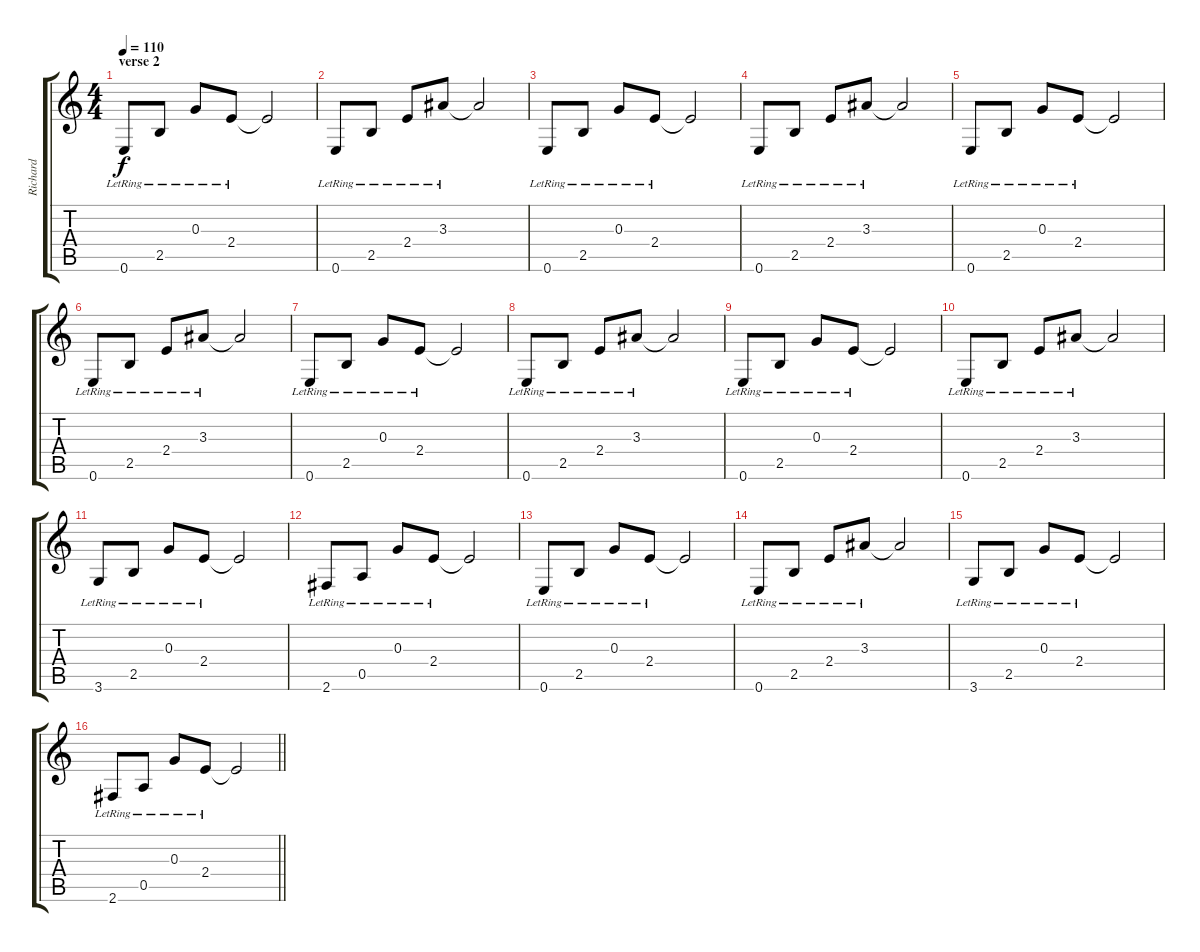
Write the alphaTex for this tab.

\track ("Richard" "Richard") {instrument electricguitarclean}
\staff {score tabs}
\tuning (E4 B3 G3 D3 A2 E2) {hide}
\ts (4 4)
\section ("" "verse 2")
\tempo 110
\clef g2
\ks c
0.6{lr}.8{dy f} 2.5{lr}.8 0.3{lr}.8 2.4{lr}.8 2.4{t}.2 |
0.6{lr}.8 2.5{lr}.8 2.4{lr}.8 3.3{lr}.8 3.3{t}.2 |
0.6{lr}.8 2.5{lr}.8 0.3{lr}.8 2.4{lr}.8 2.4{t}.2 |
0.6{lr}.8 2.5{lr}.8 2.4{lr}.8 3.3{lr}.8 3.3{t}.2 |
0.6{lr}.8 2.5{lr}.8 0.3{lr}.8 2.4{lr}.8 2.4{t}.2 |
0.6{lr}.8 2.5{lr}.8 2.4{lr}.8 3.3{lr}.8 3.3{t}.2 |
0.6{lr}.8 2.5{lr}.8 0.3{lr}.8 2.4{lr}.8 2.4{t}.2 |
0.6{lr}.8 2.5{lr}.8 2.4{lr}.8 3.3{lr}.8 3.3{t}.2 |
0.6{lr}.8 2.5{lr}.8 0.3{lr}.8 2.4{lr}.8 2.4{t}.2 |
0.6{lr}.8 2.5{lr}.8 2.4{lr}.8 3.3{lr}.8 3.3{t}.2 |
3.6{lr}.8 2.5{lr}.8 0.3{lr}.8 2.4{lr}.8 2.4{t}.2 |
2.6{lr}.8 0.5{lr}.8 0.3{lr}.8 2.4{lr}.8 2.4{t}.2 |
0.6{lr}.8 2.5{lr}.8 0.3{lr}.8 2.4{lr}.8 2.4{t}.2 |
0.6{lr}.8 2.5{lr}.8 2.4{lr}.8 3.3{lr}.8 3.3{t}.2 |
3.6{lr}.8 2.5{lr}.8 0.3{lr}.8 2.4{lr}.8 2.4{t}.2 |
\barLineRight lightlight
2.6{lr}.8 0.5{lr}.8 0.3{lr}.8 2.4{lr}.8 2.4{t}.2
